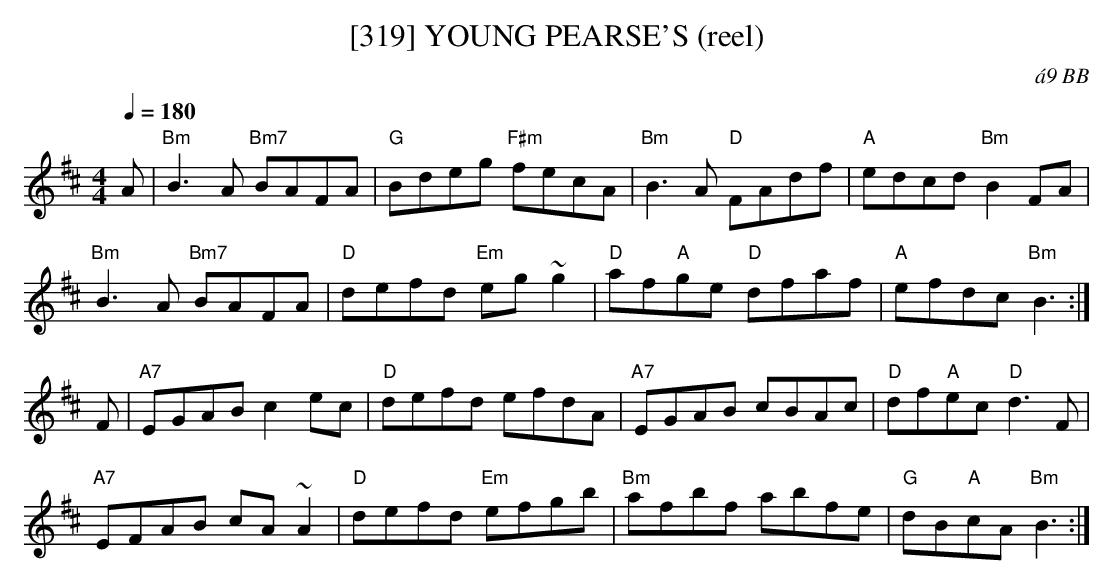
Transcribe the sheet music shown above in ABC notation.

X:1
T:[319] YOUNG PEARSE'S (reel)
C:\'a9 BB
Q:1/4=180
M:4/4
L:1/8
K:D
A|"Bm"B3A "Bm7"BAFA|"G"Bdeg "F#m"fecA|"Bm"B3A "D"FAdf|"A"edcd "Bm"B2FA|
"Bm"B3A "Bm7"BAFA|"D"defd "Em"eg~g2|"D"af"A"ge "D"dfaf|"A"efdc "Bm"B3 :|
F|"A7"EGAB c2ec|"D"defd efdA|"A7"EGAB cBAc|"D"df"A"ec "D"d3 F|
"A7"EFAB cA~A2|"D"defd "Em"efgb|"Bm"afbf abfe|"G"dB"A"cA "Bm"B3 :|
